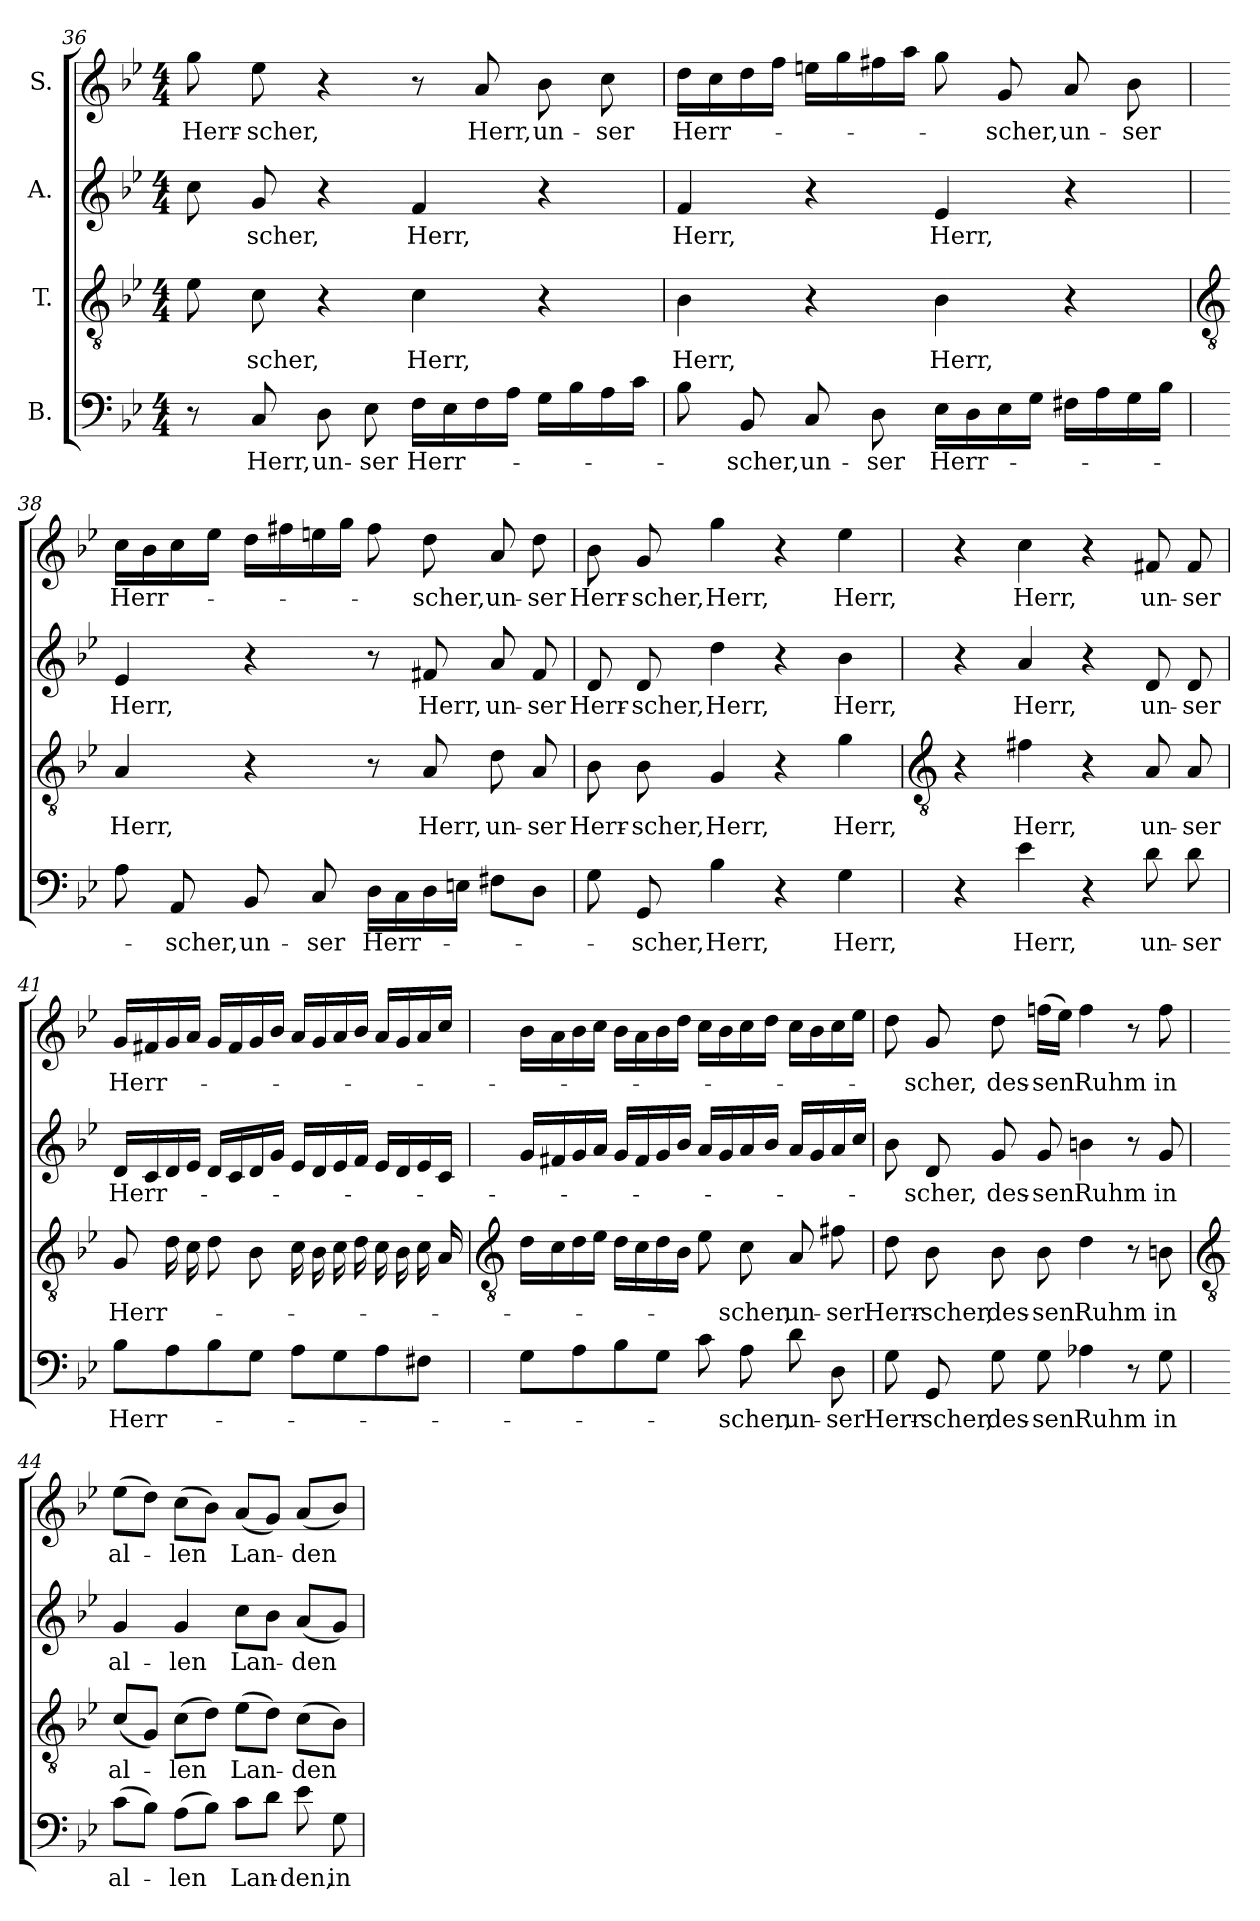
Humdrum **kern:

**kern	**text	**kern	**text	**kern	**text	**kern	**text
*part4	*part4	*part3	*part3	*part2	*part2	*part1	*part1
*staff4	*staff4	*staff3	*staff3	*staff2	*staff2	*staff1	*staff1
*I"B.	*	*I"T.	*	*I"A.	*	*I"S.	*
!!LO:LB:g=z
*clefF4	*	*clefGv2	*	*clefG2	*	*clefG2	*
*k[b-e-]	*	*k[b-e-]	*	*k[b-e-]	*	*k[b-e-]	*
*B-:	*	*B-:	*	*B-:	*	*B-:	*
*M4/4	*	*M4/4	*	*M4/4	*	*M4/4	*
=36	=36	=36	=36	=36	=36	=36	=36
!	!	!	!	!	!	!	!LO:LY:b
8r	.	8e-	.	8cc	.	8gg	Herr-
!	!LO:LY:b	!	!LO:LY:b	!	!LO:LY:b	!	!LO:LY:b
8C	Herr,	8c	-scher,	8g	-scher,	8ee-	-scher,
!	!LO:LY:b	!	!	!	!	!	!
8D	un-	4r	.	4r	.	4r	.
!	!LO:LY:b	!	!	!	!	!	!
8E-	-ser	.	.	.	.	.	.
!	!LO:LY:b	!	!LO:LY:b	!	!LO:LY:b	!	!
16FLL	Herr-	4c	Herr,	4f	Herr,	8r	.
16E-	.	.	.	.	.	.	.
!	!	!	!	!	!	!	!LO:LY:b
16F	.	.	.	.	.	8a	Herr,
16AJJ	.	.	.	.	.	.	.
!	!	!	!	!	!	!	!LO:LY:b
16GLL	.	4r	.	4r	.	8b-	un-
16B-	.	.	.	.	.	.	.
!	!	!	!	!	!	!	!LO:LY:b
16A	.	.	.	.	.	8cc	-ser
16cJJ	.	.	.	.	.	.	.
=37	=37	=37	=37	=37	=37	=37	=37
!	!	!	!LO:LY:b	!	!LO:LY:b	!	!LO:LY:b
8B-	.	4B-	Herr,	4f	Herr,	16ddLL	Herr-
.	.	.	.	.	.	16cc	.
!	!LO:LY:b	!	!	!	!	!	!
8BB-	-scher,	.	.	.	.	16dd	.
.	.	.	.	.	.	16ffJJ	.
!	!LO:LY:b	!	!	!	!	!	!
8C	un-	4r	.	4r	.	16eenLL	.
.	.	.	.	.	.	16gg	.
!	!LO:LY:b	!	!	!	!	!	!
8D	-ser	.	.	.	.	16ff#X	.
.	.	.	.	.	.	16aaJJ	.
!	!LO:LY:b	!	!LO:LY:b	!	!LO:LY:b	!	!
16E-LL	Herr-	4B-	Herr,	4e-	Herr,	8gg	.
16D	.	.	.	.	.	.	.
!	!	!	!	!	!	!	!LO:LY:b
16E-	.	.	.	.	.	8g	-scher,
16GJJ	.	.	.	.	.	.	.
!	!	!	!	!	!	!	!LO:LY:b
16F#XLL	.	4r	.	4r	.	8a	un-
16A	.	.	.	.	.	.	.
!	!	!	!	!	!	!	!LO:LY:b
16G	.	.	.	.	.	8b-	-ser
16B-JJ	.	.	.	.	.	.	.
!!LO:LB:g=z
=38	=38	=38	=38	=38	=38	=38	=38
*	*	*clefGv2	*	*	*	*	*
!	!	!	!LO:LY:b	!	!LO:LY:b	!	!LO:LY:b
8A	.	4A	Herr,	4e-	Herr,	16ccLL	Herr-
.	.	.	.	.	.	16b-	.
!	!LO:LY:b	!	!	!	!	!	!
8AA	-scher,	.	.	.	.	16cc	.
.	.	.	.	.	.	16ee-JJ	.
!	!LO:LY:b	!	!	!	!	!	!
8BB-	un-	4r	.	4r	.	16ddLL	.
.	.	.	.	.	.	16ff#X	.
!	!LO:LY:b	!	!	!	!	!	!
8C	-ser	.	.	.	.	16een	.
.	.	.	.	.	.	16ggJJ	.
!	!LO:LY:b	!	!	!	!	!	!
16DLL	Herr-	8r	.	8r	.	8ff#	.
16C	.	.	.	.	.	.	.
!	!	!	!LO:LY:b	!	!LO:LY:b	!	!LO:LY:b
16D	.	8A	Herr,	8f#X	Herr,	8dd	-scher,
16EnJJ	.	.	.	.	.	.	.
!	!	!	!LO:LY:b	!	!LO:LY:b	!	!LO:LY:b
8F#XL	.	8d	un-	8a	un-	8a	un-
!	!	!	!LO:LY:b	!	!LO:LY:b	!	!LO:LY:b
8DJ	.	8A	-ser	8f#	-ser	8dd	-ser
=39	=39	=39	=39	=39	=39	=39	=39
!	!	!	!LO:LY:b	!	!LO:LY:b	!	!LO:LY:b
8G	.	8B-	Herr-	8d	Herr-	8b-	Herr-
!	!LO:LY:b	!	!LO:LY:b	!	!LO:LY:b	!	!LO:LY:b
8GG	-scher,	8B-	-scher,	8d	-scher,	8g	-scher,
!	!LO:LY:b	!	!LO:LY:b	!	!LO:LY:b	!	!LO:LY:b
4B-	Herr,	4G	Herr,	4dd	Herr,	4gg	Herr,
4r	.	4r	.	4r	.	4r	.
!	!LO:LY:b	!	!LO:LY:b	!	!LO:LY:b	!	!LO:LY:b
4G	Herr,	4g	Herr,	4b-	Herr,	4ee-	Herr,
!!LO:LB:g=z
=40	=40	=40	=40	=40	=40	=40	=40
*	*	*clefGv2	*	*	*	*	*
4r	.	4r	.	4r	.	4r	.
!	!LO:LY:b	!	!LO:LY:b	!	!LO:LY:b	!	!LO:LY:b
4e-	Herr,	4f#X	Herr,	4a	Herr,	4cc	Herr,
4r	.	4r	.	4r	.	4r	.
!	!LO:LY:b	!	!LO:LY:b	!	!LO:LY:b	!	!LO:LY:b
8d	un-	8A	un-	8d	un-	8f#X	un-
!	!LO:LY:b	!	!LO:LY:b	!	!LO:LY:b	!	!LO:LY:b
8d	-ser	8A	-ser	8d	-ser	8f#	-ser
=41	=41	=41	=41	=41	=41	=41	=41
!	!LO:LY:b	!	!LO:LY:b	!	!LO:LY:b	!	!LO:LY:b
8B-L	Herr-	8GL	Herr-	16dLL	Herr-	16gLL	Herr-
.	.	.	.	16c	.	16f#X	.
8A	.	16dL	.	16d	.	16g	.
.	.	16c	.	16e-JJ	.	16aJJ	.
8B-	.	8d	.	16dLL	.	16gLL	.
.	.	.	.	16c	.	16f#	.
8GJ	.	8B-J	.	16d	.	16g	.
.	.	.	.	16gJJ	.	16b-JJ	.
8AL	.	16cLL	.	16e-LL	.	16aLL	.
.	.	16B-	.	16d	.	16g	.
8G	.	16c	.	16e-	.	16a	.
.	.	16dJJ	.	16fJJ	.	16b-JJ	.
8A	.	16cLL	.	16e-LL	.	16aLL	.
.	.	16B-	.	16d	.	16g	.
8F#XJ	.	16c	.	16e-	.	16a	.
.	.	16AJJ	.	16cJJ	.	16ccJJ	.
!!LO:LB:g=z
=42	=42	=42	=42	=42	=42	=42	=42
*	*	*clefGv2	*	*	*	*	*
8GL	.	16dLL	.	16gLL	.	16b-LL	.
.	.	16c	.	16f#X	.	16a	.
8A	.	16d	.	16g	.	16b-	.
.	.	16e-JJ	.	16aJJ	.	16ccJJ	.
8B-	.	16dLL	.	16gLL	.	16b-LL	.
.	.	16c	.	16f#	.	16a	.
8GJ	.	16d	.	16g	.	16b-	.
.	.	16B-JJ	.	16b-JJ	.	16ddJJ	.
8c	.	8e-	.	16aLL	.	16ccLL	.
.	.	.	.	16g	.	16b-	.
!	!LO:LY:b	!	!LO:LY:b	!	!	!	!
8A	-scher,	8c	-scher,	16a	.	16cc	.
.	.	.	.	16b-JJ	.	16ddJJ	.
!	!LO:LY:b	!	!LO:LY:b	!	!	!	!
8d	un-	8A	un-	16aLL	.	16ccLL	.
.	.	.	.	16g	.	16b-	.
!	!LO:LY:b	!	!LO:LY:b	!	!	!	!
8D	-ser	8f#X	-ser	16a	.	16cc	.
.	.	.	.	16ccJJ	.	16ee-JJ	.
=43	=43	=43	=43	=43	=43	=43	=43
!	!LO:LY:b	!	!LO:LY:b	!	!	!	!
8G	Herr-	8d	Herr-	8b-	.	8dd	.
!	!LO:LY:b	!	!LO:LY:b	!	!LO:LY:b	!	!LO:LY:b
8GG	-scher,	8B-	-scher,	8d	-scher,	8g	-scher,
!	!LO:LY:b	!	!LO:LY:b	!	!LO:LY:b	!	!LO:LY:b
8G	des-	8B-	des-	8g	des-	8dd	des-
!	!LO:LY:b	!	!LO:LY:b	!	!LO:LY:b	!	!LO:LY:b
8G	-sen	8B-	-sen	8g	-sen	(>16ffnLL	-sen
.	.	.	.	.	.	16ee-JJ)	.
!	!LO:LY:b	!	!LO:LY:b	!	!LO:LY:b	!	!LO:LY:b
4A-X	Ruhm	4d	Ruhm	4bn	Ruhm	4ff	Ruhm
8r	.	8r	.	8r	.	8r	.
!	!LO:LY:b	!	!LO:LY:b	!	!LO:LY:b	!	!LO:LY:b
8G	in	8Bn	in	8g	in	8ff	in
!!LO:LB:g=z
=44	=44	=44	=44	=44	=44	=44	=44
*	*	*clefGv2	*	*	*	*	*
!	!LO:LY:b	!	!LO:LY:b	!	!LO:LY:b	!	!LO:LY:b
(>8cL	al-	(<8cL	al-	4g	al-	(>8ee-L	al-
8B-J)	.	8GJ)	.	.	.	8ddJ)	.
!	!LO:LY:b	!	!LO:LY:b	!	!LO:LY:b	!	!LO:LY:b
(>8AL	-len	(>8cL	-len	4g	-len	(>8ccL	-len
8B-J)	.	8dJ)	.	.	.	8b-J)	.
!	!LO:LY:b	!	!LO:LY:b	!	!LO:LY:b	!	!LO:LY:b
8cL	Lan-	(>8e-L	Lan-	8ccL	Lan-	(<8aL	Lan-
8dJ	.	8dJ)	.	8b-J	.	8gJ)	.
!	!LO:LY:b	!	!LO:LY:b	!	!LO:LY:b	!	!LO:LY:b
8e-	-den,	(>8cL	-den	(<8aL	-den	(<8aL	-den
!	!LO:LY:b	!	!	!	!	!	!
8G	in	8B-J)	.	8gJ)	.	8b-J)	.
=	=	=	=	=	=	=	=
*-	*-	*-	*-	*-	*-	*-	*-
